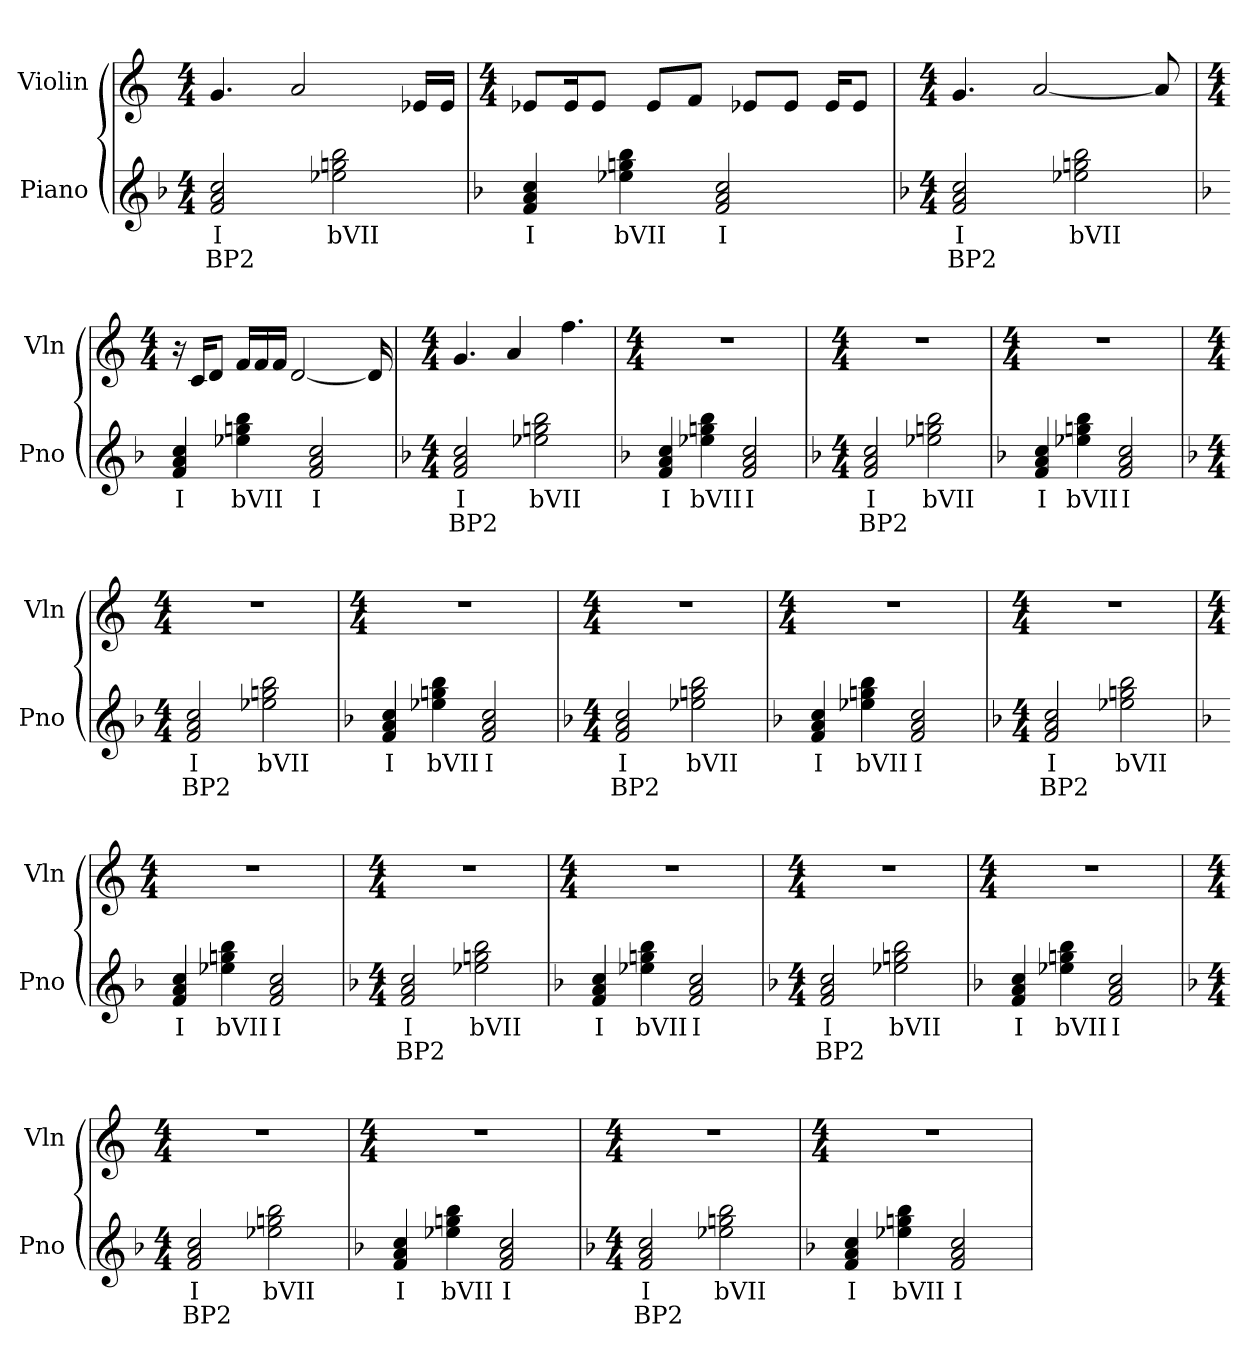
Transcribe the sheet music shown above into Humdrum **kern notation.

**kern	**text	**text	**kern
*part2	*part2	*part2	*part1
*staff2	*staff2	*staff2	*staff1
*I"Piano	*	*	*I"Violin
*I'Pno	*	*	*I'Vln
*k[b-]	*	*	*
*F:	*	*	*
*M4/4	*	*	*M4/4
=	=	=	=
2f 2a 2cc	I	BP2	4.g
.	.	.	2a
2ee-X 2ggn 2bb-	bVII	.	.
.	.	.	16e-XLL
.	.	.	16e-JJ
=	=	=	=
*k[b-]	*	*	*
*F:	*	*	*
*	*	*	*M4/4
4f 4a 4cc	I	.	8e-XL
.	.	.	16e-K
.	.	.	8e-J
4ee-X 4ggn 4bb-	bVII	.	.
.	.	.	8e-L
.	.	.	8fJ
2f 2a 2cc	I	.	.
.	.	.	8e-XL
.	.	.	8e-J
.	.	.	16e-KL
.	.	.	8e-J
=	=	=	=
*k[b-]	*	*	*
*F:	*	*	*
*M4/4	*	*	*M4/4
2f 2a 2cc	I	BP2	4.g
.	.	.	[2a
2ee-X 2ggn 2bb-	bVII	.	.
.	.	.	8a]
=	=	=	=
*k[b-]	*	*	*
*F:	*	*	*
*	*	*	*M4/4
4f 4a 4cc	I	.	16r
.	.	.	16cKL
.	.	.	8dJ
4ee-X 4ggn 4bb-	bVII	.	16fLL
.	.	.	16f
.	.	.	16fJJ
.	.	.	[2d
2f 2a 2cc	I	.	.
.	.	.	16d]
=	=	=	=
*k[b-]	*	*	*
*F:	*	*	*
*M4/4	*	*	*M4/4
2f 2a 2cc	I	BP2	4.g
.	.	.	4a
2ee-X 2ggn 2bb-	bVII	.	.
.	.	.	4.ff
=	=	=	=
*k[b-]	*	*	*
*F:	*	*	*
*	*	*	*M4/4
4f 4a 4cc	I	.	1r
4ee-X 4ggn 4bb-	bVII	.	.
2f 2a 2cc	I	.	.
=	=	=	=
*k[b-]	*	*	*
*F:	*	*	*
*M4/4	*	*	*M4/4
2f 2a 2cc	I	BP2	1r
2ee-X 2ggn 2bb-	bVII	.	.
=	=	=	=
*k[b-]	*	*	*
*F:	*	*	*
*	*	*	*M4/4
4f 4a 4cc	I	.	1r
4ee-X 4ggn 4bb-	bVII	.	.
2f 2a 2cc	I	.	.
=	=	=	=
*k[b-]	*	*	*
*F:	*	*	*
*M4/4	*	*	*M4/4
2f 2a 2cc	I	BP2	1r
2ee-X 2ggn 2bb-	bVII	.	.
=	=	=	=
*k[b-]	*	*	*
*F:	*	*	*
*	*	*	*M4/4
4f 4a 4cc	I	.	1r
4ee-X 4ggn 4bb-	bVII	.	.
2f 2a 2cc	I	.	.
=	=	=	=
*k[b-]	*	*	*
*F:	*	*	*
*M4/4	*	*	*M4/4
2f 2a 2cc	I	BP2	1r
2ee-X 2ggn 2bb-	bVII	.	.
=	=	=	=
*k[b-]	*	*	*
*F:	*	*	*
*	*	*	*M4/4
4f 4a 4cc	I	.	1r
4ee-X 4ggn 4bb-	bVII	.	.
2f 2a 2cc	I	.	.
=	=	=	=
*k[b-]	*	*	*
*F:	*	*	*
*M4/4	*	*	*M4/4
2f 2a 2cc	I	BP2	1r
2ee-X 2ggn 2bb-	bVII	.	.
=	=	=	=
*k[b-]	*	*	*
*F:	*	*	*
*	*	*	*M4/4
4f 4a 4cc	I	.	1r
4ee-X 4ggn 4bb-	bVII	.	.
2f 2a 2cc	I	.	.
=	=	=	=
*k[b-]	*	*	*
*F:	*	*	*
*M4/4	*	*	*M4/4
2f 2a 2cc	I	BP2	1r
2ee-X 2ggn 2bb-	bVII	.	.
=	=	=	=
*k[b-]	*	*	*
*F:	*	*	*
*	*	*	*M4/4
4f 4a 4cc	I	.	1r
4ee-X 4ggn 4bb-	bVII	.	.
2f 2a 2cc	I	.	.
=	=	=	=
*k[b-]	*	*	*
*F:	*	*	*
*M4/4	*	*	*M4/4
2f 2a 2cc	I	BP2	1r
2ee-X 2ggn 2bb-	bVII	.	.
=	=	=	=
*k[b-]	*	*	*
*F:	*	*	*
*	*	*	*M4/4
4f 4a 4cc	I	.	1r
4ee-X 4ggn 4bb-	bVII	.	.
2f 2a 2cc	I	.	.
=	=	=	=
*k[b-]	*	*	*
*F:	*	*	*
*M4/4	*	*	*M4/4
2f 2a 2cc	I	BP2	1r
2ee-X 2ggn 2bb-	bVII	.	.
=	=	=	=
*k[b-]	*	*	*
*F:	*	*	*
*	*	*	*M4/4
4f 4a 4cc	I	.	1r
4ee-X 4ggn 4bb-	bVII	.	.
2f 2a 2cc	I	.	.
=	=	=	=
*k[b-]	*	*	*
*F:	*	*	*
*M4/4	*	*	*M4/4
2f 2a 2cc	I	BP2	1r
2ee-X 2ggn 2bb-	bVII	.	.
=	=	=	=
*k[b-]	*	*	*
*F:	*	*	*
*	*	*	*M4/4
4f 4a 4cc	I	.	1r
4ee-X 4ggn 4bb-	bVII	.	.
2f 2a 2cc	I	.	.
=	=	=	=
*-	*-	*-	*-
